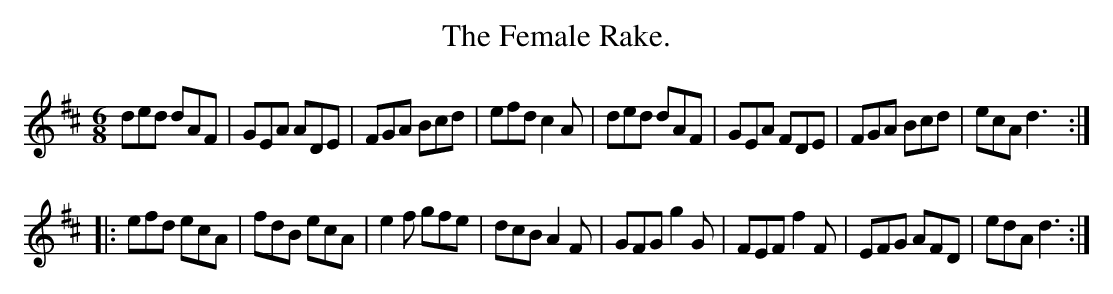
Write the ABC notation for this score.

X:1
T:The Female Rake.
M:6/8
L:1/8
K:D
ded dAF|GEA ADE|FGA Bcd|efd c2A|ded dAF|GEA FDE|FGA Bcd|ecA d3::
efd ecA|fdB ecA|e2f gfe|dcB A2F|GFG g2G|FEF f2F|EFG AFD|edA d3:|
